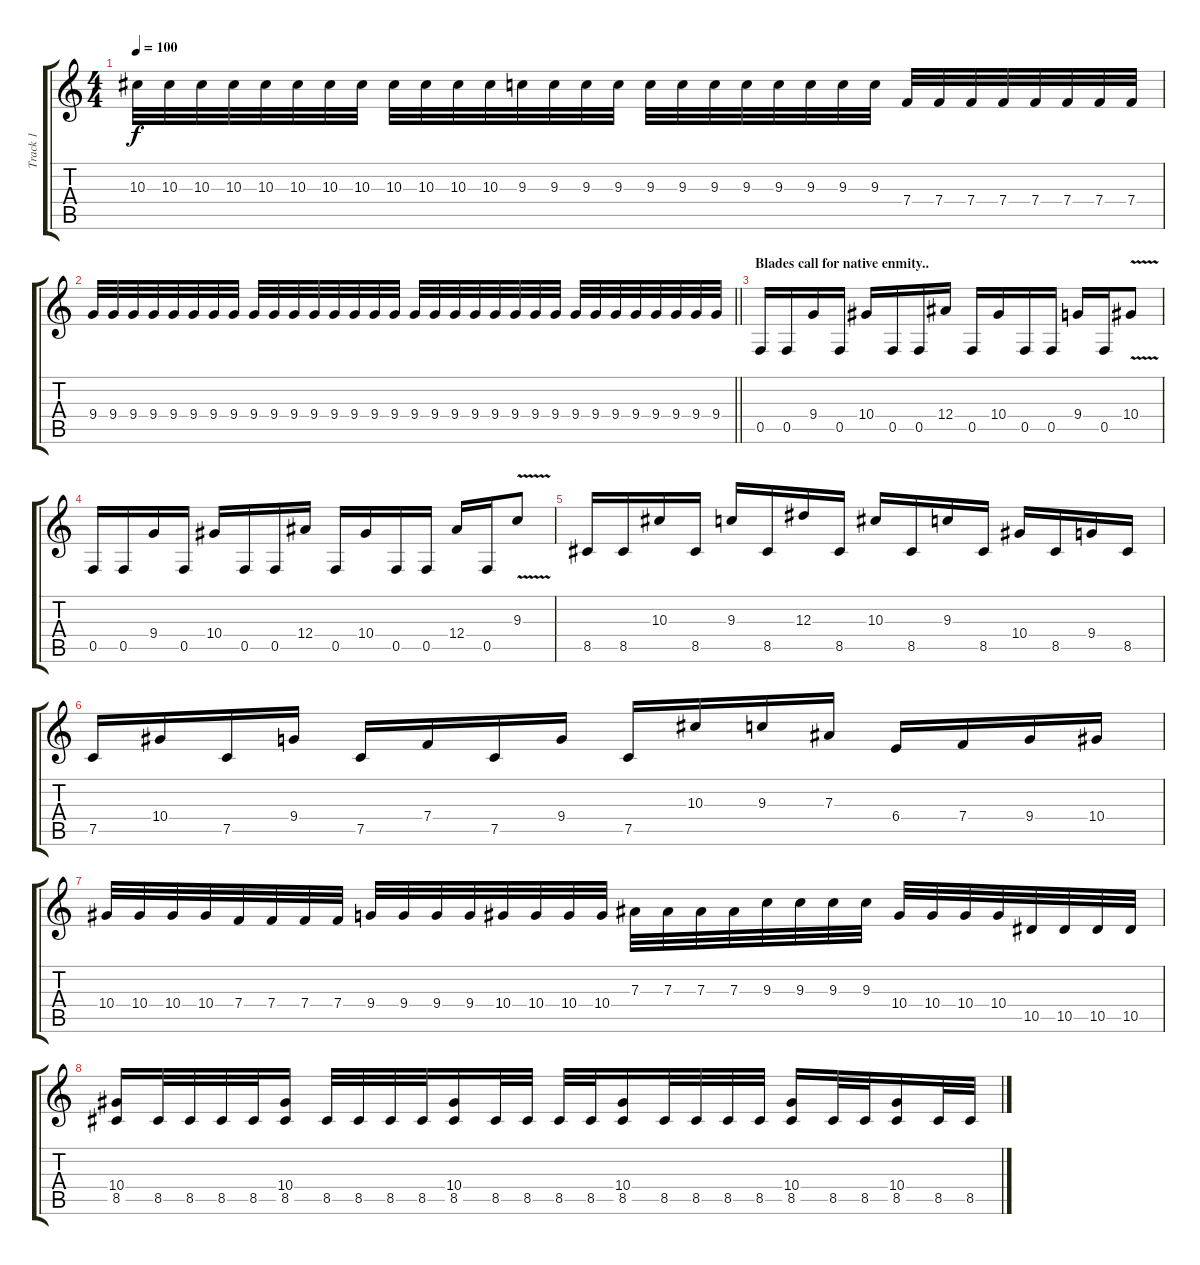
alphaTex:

\track ("Track 1" "Track 1") {instrument overdrivenguitar}
\staff {score tabs}
\tuning (C4 G3 Eb3 Bb2 F2 C2) {hide}
\ts (4 4)
\tempo 100
\clef g2
\ks c
10.3.32{dy f} 10.3.32 10.3.32 10.3.32 10.3.32 10.3.32 10.3.32 10.3.32 10.3.32 10.3.32 10.3.32 10.3.32 9.3.32 9.3.32 9.3.32 9.3.32 9.3.32 9.3.32 9.3.32 9.3.32 9.3.32 9.3.32 9.3.32 9.3.32 7.4.32 7.4.32 7.4.32 7.4.32 7.4.32 7.4.32 7.4.32 7.4.32 |
\barLineRight lightlight
9.4.32 9.4.32 9.4.32 9.4.32 9.4.32 9.4.32 9.4.32 9.4.32 9.4.32 9.4.32 9.4.32 9.4.32 9.4.32 9.4.32 9.4.32 9.4.32 9.4.32 9.4.32 9.4.32 9.4.32 9.4.32 9.4.32 9.4.32 9.4.32 9.4.32 9.4.32 9.4.32 9.4.32 9.4.32 9.4.32 9.4.32 9.4.32 |
\section ("" "Blades call for native enmity..")
0.5.16 0.5.16 9.4.16 0.5.16 10.4.16 0.5.16 0.5.16 12.4.16 0.5.16 10.4.16 0.5.16 0.5.16 9.4.16 0.5.16 10.4{v}.8 |
0.5.16 0.5.16 9.4.16 0.5.16 10.4.16 0.5.16 0.5.16 12.4.16 0.5.16 10.4.16 0.5.16 0.5.16 12.4.16 0.5.16 9.3{v}.8 |
8.5.16 8.5.16 10.3.16 8.5.16 9.3.16 8.5.16 12.3.16 8.5.16 10.3.16 8.5.16 9.3.16 8.5.16 10.4.16 8.5.16 9.4.16 8.5.16 |
7.5.16 10.4.16 7.5.16 9.4.16 7.5.16 7.4.16 7.5.16 9.4.16 7.5.16 10.3.16 9.3.16 7.3.16 6.4.16 7.4.16 9.4.16 10.4.16 |
10.4.32 10.4.32 10.4.32 10.4.32 7.4.32 7.4.32 7.4.32 7.4.32 9.4.32 9.4.32 9.4.32 9.4.32 10.4.32 10.4.32 10.4.32 10.4.32 7.3.32 7.3.32 7.3.32 7.3.32 9.3.32 9.3.32 9.3.32 9.3.32 10.4.32 10.4.32 10.4.32 10.4.32 10.5.32 10.5.32 10.5.32 10.5.32 |
(10.4 8.5).16 8.5.32 8.5.32 8.5.32 8.5.32 (10.4 8.5).16 8.5.32 8.5.32 8.5.32 8.5.32 (10.4 8.5).16 8.5.32 8.5.32 8.5.32 8.5.32 (10.4 8.5).16 8.5.32 8.5.32 8.5.32 8.5.32 (10.4 8.5).16 8.5.32 8.5.32 (10.4 8.5).16 8.5.32 8.5.32
